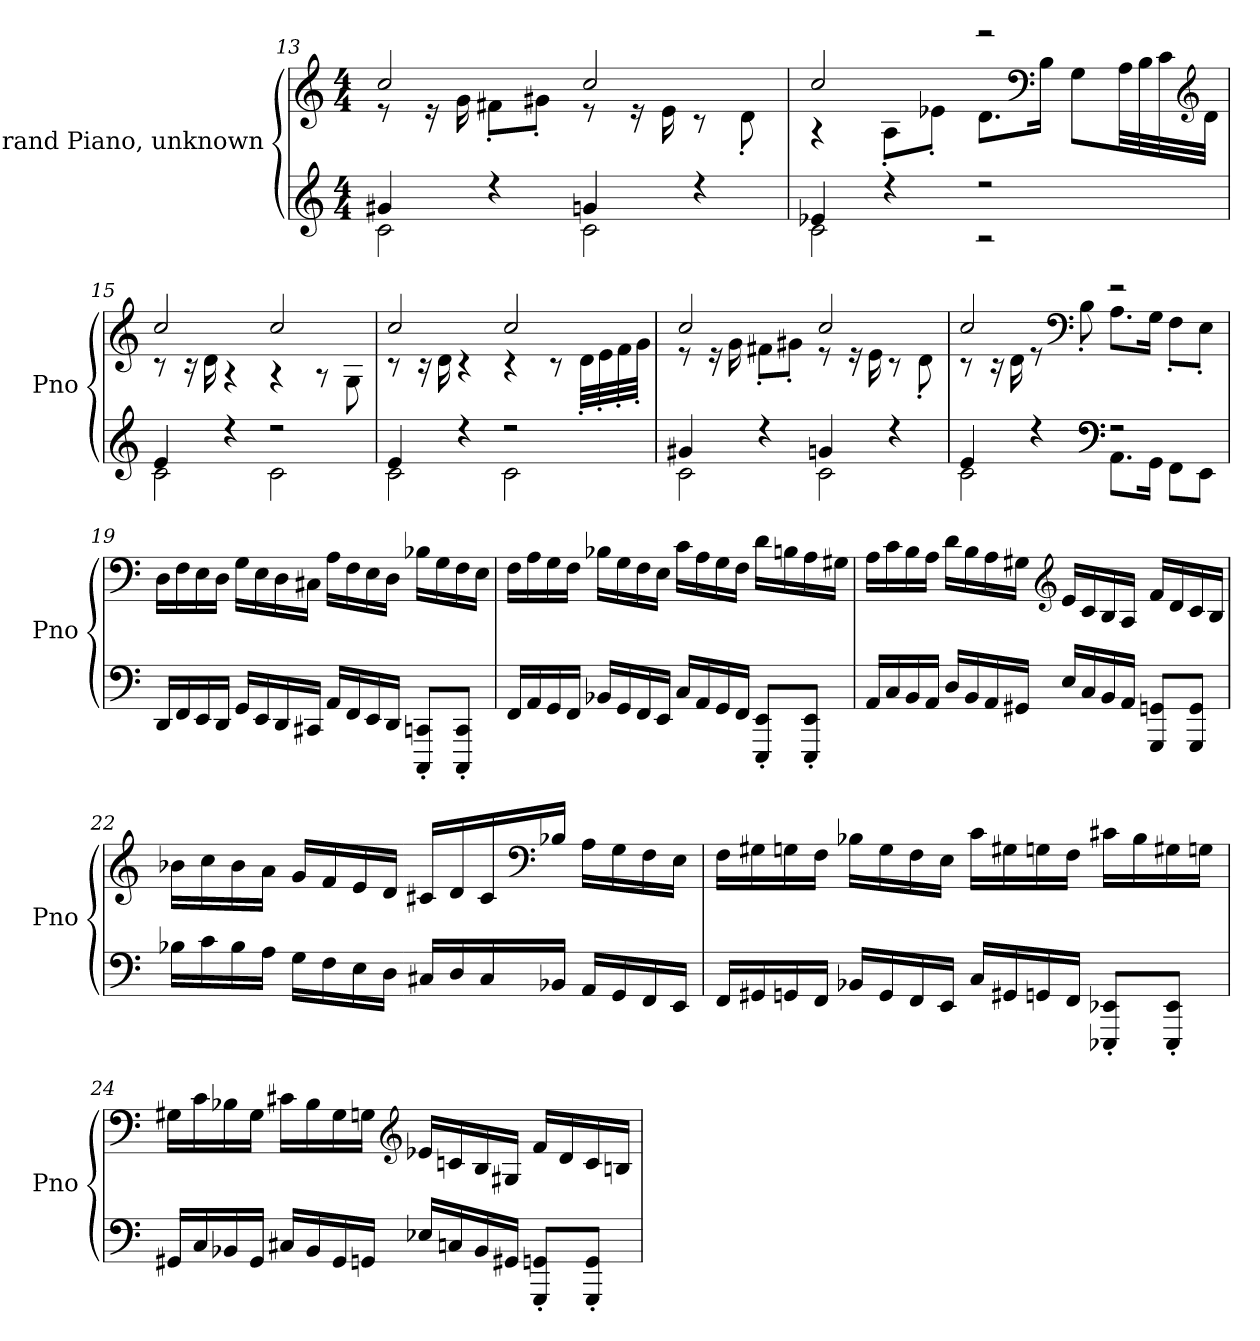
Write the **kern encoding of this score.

**kern	**kern
*part1	*part1
*staff2	*staff1
*I"Grand Piano, unknown	*
*I'Pno	*
*clefG2	*clefG2
*k[]	*k[]
*M4/4	*M4/4
=13	=13
*^	*^
4g#X/	2c\	2cc/	8r
.	.	.	16r
.	.	.	16g\
4r	.	.	8f#X'\L
.	.	.	8g#X'\J
4gn/	2c\	2cc/	8r
.	.	.	16r
.	.	.	16e\
4r	.	.	8r
.	.	.	8d'\
=14	=14	=14	=14
4e-X/	2c\	2cc/	4r
4r	.	.	8A'\L
.	.	.	8e-X'\J
2r	2r	2r	8.d\L
*	*	*clefF4	*
.	.	.	16B\Jk
.	.	.	8G\L
.	.	.	32A\LL
.	.	.	32B\
.	.	.	32c\
*	*	*clefG2	*
.	.	.	32d\JJJ
=15	=15	=15	=15
4e/	2c\	2cc/	8r
.	.	.	16r
.	.	.	16d\
4r	.	.	4r
2r	2c\	2cc/	4r
.	.	.	8r
.	.	.	8G\
!!LO:LB:g=z	!!
=16	=16	=16	=16
4e/	2c\	2cc/	8r
.	.	.	16r
.	.	.	16d\
4r	.	.	4r
2r	2c\	2cc/	4r
.	.	.	8r
.	.	.	32d'\LLL
.	.	.	32e'\
.	.	.	32f'\
.	.	.	32g'\JJJ
=17	=17	=17	=17
4g#X/	2c\	2cc/	8r
.	.	.	16r
.	.	.	16g\
4r	.	.	8f#X'\L
.	.	.	8g#X'\J
4gn/	2c\	2cc/	8r
.	.	.	16r
.	.	.	16e\
4r	.	.	8r
.	.	.	8d'\
=18	=18	=18	=18
4e/	2c\	2cc/	8r
.	.	.	16r
.	.	.	16d\
4r	.	.	8r
*	*	*clefF4	*
.	.	.	8B'\
*clefF4	*	*	*
2r	8.AA\L	2r	8.A\L
.	16GG\Jk	.	16G\Jk
.	8FF\L	.	8F'\L
.	8EE\J	.	8E'\J
*v	*v	*	*
*	*v	*v
!!LO:LB:g=z
=19	=19
16DD/LL	16D\LL
16FF/	16F\
16EE/	16E\
16DD/JJ	16D\JJ
16GG/LL	16G\LL
16EE/	16E\
16DD/	16D\
16CC#X/JJ	16C#X\JJ
16AA/LL	16A\LL
16FF/	16F\
16EE/	16E\
16DD/JJ	16D\JJ
8CCC/' 8CCn/'L	16B-X\LL
.	16G\
8CCC/' 8CC/'J	16F\
.	16E\JJ
=20	=20
16FF/LL	16F\LL
16AA/	16A\
16GG/	16G\
16FF/JJ	16F\JJ
16BB-X/LL	16B-X\LL
16GG/	16G\
16FF/	16F\
16EE/JJ	16E\JJ
16C/LL	16c\LL
16AA/	16A\
16GG/	16G\
16FF/JJ	16F\JJ
8EEE/' 8EE/'L	16d\LL
.	16Bn\
8EEE/' 8EE/'J	16A\
.	16G#X\JJ
!!LO:LB:g=z
=21	=21
16AA/LL	16A\LL
16C/	16c\
16BB/	16B\
16AA/JJ	16A\JJ
16D/LL	16d\LL
16BB/	16B\
16AA/	16A\
16GG#X/JJ	16G#X\JJ
*	*clefG2
16E/LL	16e/LL
16C/	16c/
16BB/	16B/
16AA/JJ	16A/JJ
8GGG/ 8GGn/L	16f/LL
.	16d/
8GGG/ 8GG/J	16c/
.	16B/JJ
=22	=22
16B-X\LL	16b-X\LL
16c\	16cc\
16B-\	16b-\
16A\JJ	16a\JJ
16G\LL	16g/LL
16F\	16f/
16E\	16e/
16D\JJ	16d/JJ
16C#X/LL	16c#X/LL
16D/	16d/
16C#/	16c#/
*	*clefF4
16BB-X/JJ	16B-X/JJ
16AA/LL	16A\LL
16GG/	16G\
16FF/	16F\
16EE/JJ	16E\JJ
!!LO:PB:g=z
=23	=23
16FF/LL	16F\LL
16GG#X/	16G#X\
16GGn/	16Gn\
16FF/JJ	16F\JJ
16BB-X/LL	16B-X\LL
16GG/	16G\
16FF/	16F\
16EE/JJ	16E\JJ
16C/LL	16c\LL
16GG#X/	16G#X\
16GGn/	16Gn\
16FF/JJ	16F\JJ
8EEE-X/' 8EE-X/'L	16c#X\LL
.	16B-\
8EEE-/' 8EE-/'J	16G#X\
.	16Gn\JJ
=24	=24
16GG#X/LL	16G#X\LL
16C/	16c\
16BB-X/	16B-X\
16GG#/JJ	16G#\JJ
16C#X/LL	16c#X\LL
16BB-/	16B-\
16GG#/	16G#\
16GGn/JJ	16Gn\JJ
*	*clefG2
16E-X/LL	16e-X/LL
16Cn/	16cn/
16BB-/	16B-/
16GG#X/JJ	16G#X/JJ
8GGG/' 8GGn/'L	16f/LL
.	16d/
8GGG/' 8GG/'J	16c/
.	16Bn/JJ
=	=
*-	*-
